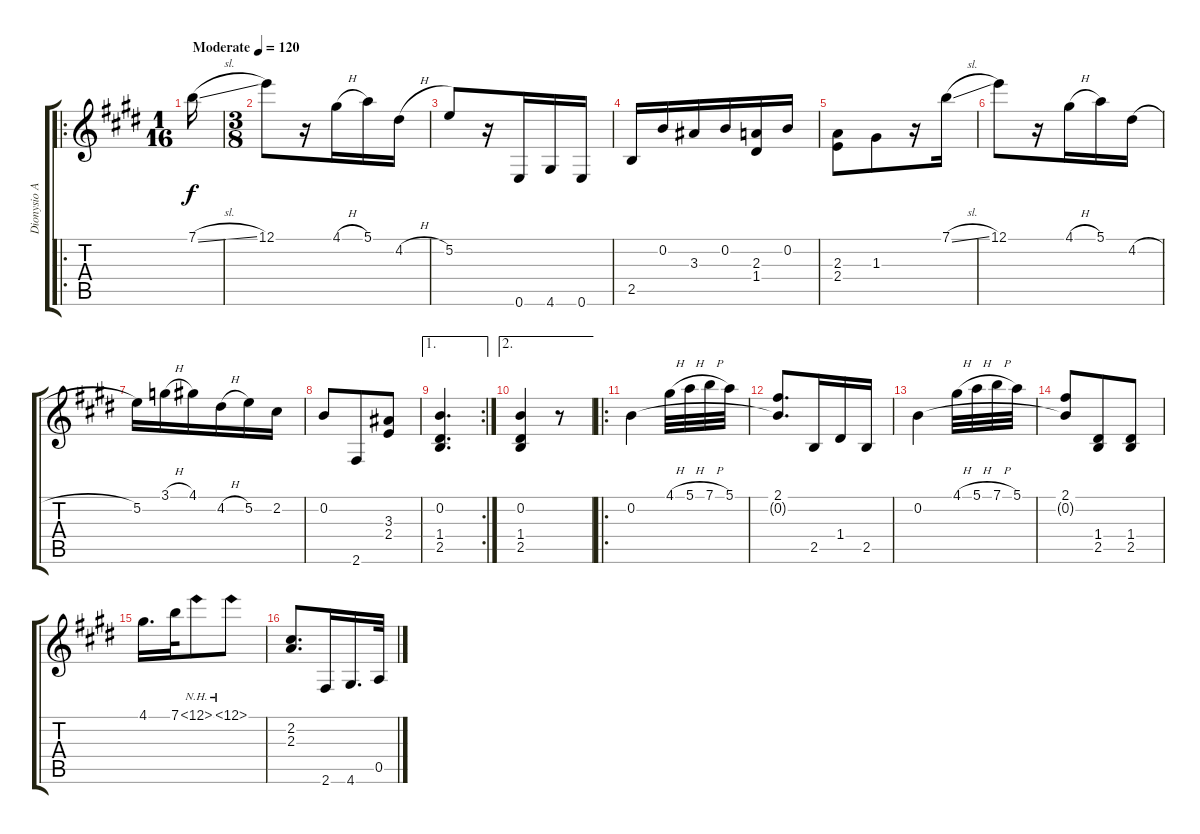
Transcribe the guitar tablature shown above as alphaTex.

\track ("Dionysio Aguado" "Dionysio A") {instrument acousticguitarnylon}
\staff {score tabs}
\tuning (E4 B3 G3 D3 A2 E2) {hide}
\ro
\ts (1 16)
\tempo (120 "Moderate")
\clef g2
\ks e
7.1{sl}.16{dy f instrument acousticguitarnylon} |
\ts (3 8)
12.1.8 r.16 4.1{h}.16 5.1.16 4.2{h}.16 |
5.2.8 r.16 0.6.16 4.6.16 0.6.16 |
2.5.16 0.2.16 3.3.16 0.2.16 (2.3 1.4).16 0.2.16 |
(2.3 2.4).8 1.3.8 r.16 7.1{sl}.16 |
12.1.8 r.16 4.1{h}.16 5.1.16 4.2{h}.16 |
5.2.16 3.1{h}.16 4.1.16 4.2{h}.16 5.2.16 2.2.16 |
0.2.8 2.6.8 (3.3 2.4).8 |
\ae 1
\rc 2
(0.2 1.4 2.5).4{d} |
\ae 2
(0.2 1.4 2.5).4 r.8 |
\ro
0.2.4 4.1{h}.32 5.1{h}.32 7.1{h}.32 5.1.32 |
(2.1 0.2{t}).8{d} 2.5.16 1.4.16 2.5.16 |
0.2.4 4.1{h}.32 5.1{h}.32 7.1{h}.32 5.1.32 |
(2.1 0.2{t}).8 (1.4 2.5).8 (1.4 2.5).8 |
4.1.16{d} 7.1.32 12.1{nh}.8 12.1{nh}.8 |
(2.2 2.3).8{d} 2.6.16 4.6.16{d} 0.5.32
